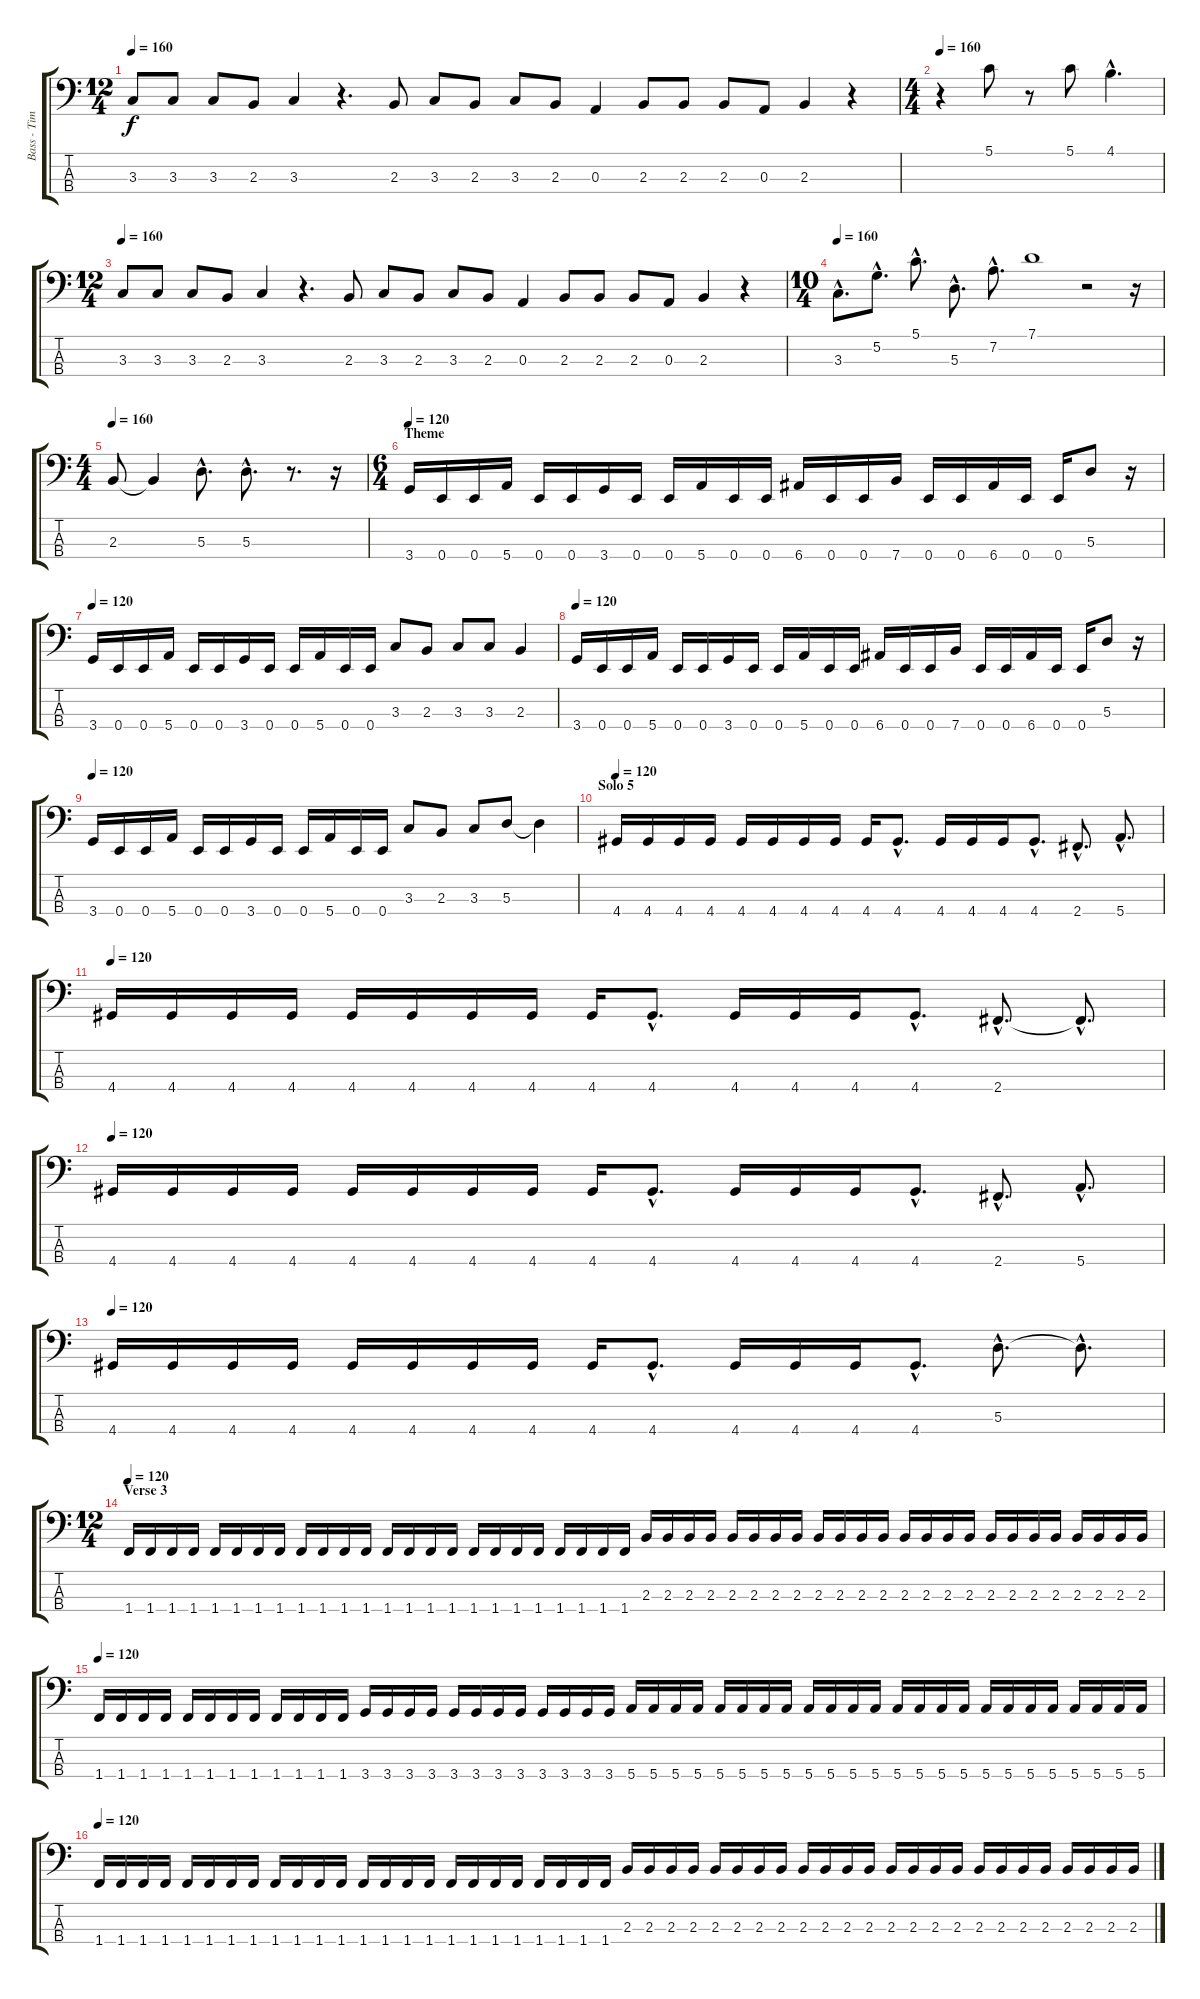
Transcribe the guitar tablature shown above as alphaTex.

\track ("Bass - Timi Hansen" "Bass - Tim") {instrument slapbass2}
\staff {score tabs}
\tuning (G2 D2 A1 E1) {hide}
\ts (12 4)
\tempo 160
\clef f4
\ks c
3.3.8{dy f} 3.3.8 3.3.8 2.3.8 3.3.4 r.4{d} 2.3.8 3.3.8 2.3.8 3.3.8 2.3.8 0.3.4 2.3.8 2.3.8 2.3.8 0.3.8 2.3.4 r.4 |
\ts (4 4)
\tempo 160
r.4 5.1.8 r.8 5.1.8 4.1{hac}.4{d} |
\ts (12 4)
\tempo 160
3.3.8 3.3.8 3.3.8 2.3.8 3.3.4 r.4{d} 2.3.8 3.3.8 2.3.8 3.3.8 2.3.8 0.3.4 2.3.8 2.3.8 2.3.8 0.3.8 2.3.4 r.4 |
\ts (10 4)
\tempo 160
3.3{hac}.8{d} 5.2{hac}.8{d} 5.1{hac}.8{d} 5.3{hac}.8{d} 7.2{hac}.8{d} 7.1.1 r.2 r.16 |
\ts (4 4)
\tempo 160
2.3.8 2.3{t}.4 5.3{hac}.8{d} 5.3{hac}.8{d} r.8{d} r.16 |
\ts (6 4)
\section ("" "Theme")
\tempo 120
3.4.16 0.4.16 0.4.16 5.4.16 0.4.16 0.4.16 3.4.16 0.4.16 0.4.16 5.4.16 0.4.16 0.4.16 6.4.16 0.4.16 0.4.16 7.4.16 0.4.16 0.4.16 6.4.16 0.4.16 0.4.16 5.3.8 r.16 |
\tempo 120
3.4.16 0.4.16 0.4.16 5.4.16 0.4.16 0.4.16 3.4.16 0.4.16 0.4.16 5.4.16 0.4.16 0.4.16 3.3.8 2.3.8 3.3.8 3.3.8 2.3.4 |
\tempo 120
3.4.16 0.4.16 0.4.16 5.4.16 0.4.16 0.4.16 3.4.16 0.4.16 0.4.16 5.4.16 0.4.16 0.4.16 6.4.16 0.4.16 0.4.16 7.4.16 0.4.16 0.4.16 6.4.16 0.4.16 0.4.16 5.3.8 r.16 |
\tempo 120
3.4.16 0.4.16 0.4.16 5.4.16 0.4.16 0.4.16 3.4.16 0.4.16 0.4.16 5.4.16 0.4.16 0.4.16 3.3.8 2.3.8 3.3.8 5.3.8 5.3{t}.4 |
\section ("" "Solo 5")
\tempo 120
4.4.16 4.4.16 4.4.16 4.4.16 4.4.16 4.4.16 4.4.16 4.4.16 4.4.16 4.4{hac}.8{d} 4.4.16 4.4.16 4.4.16 4.4{hac}.8{d} 2.4{hac}.8{d} 5.4{hac}.8{d} |
\tempo 120
4.4.16 4.4.16 4.4.16 4.4.16 4.4.16 4.4.16 4.4.16 4.4.16 4.4.16 4.4{hac}.8{d} 4.4.16 4.4.16 4.4.16 4.4{hac}.8{d} 2.4{hac}.8{d} 2.4{hac t}.8{d} |
\tempo 120
4.4.16 4.4.16 4.4.16 4.4.16 4.4.16 4.4.16 4.4.16 4.4.16 4.4.16 4.4{hac}.8{d} 4.4.16 4.4.16 4.4.16 4.4{hac}.8{d} 2.4{hac}.8{d} 5.4{hac}.8{d} |
\tempo 120
4.4.16 4.4.16 4.4.16 4.4.16 4.4.16 4.4.16 4.4.16 4.4.16 4.4.16 4.4{hac}.8{d} 4.4.16 4.4.16 4.4.16 4.4{hac}.8{d} 5.3{hac}.8{d} 5.3{hac t}.8{d} |
\ts (12 4)
\section ("" "Verse 3")
\tempo 120
1.4.16 1.4.16 1.4.16 1.4.16 1.4.16 1.4.16 1.4.16 1.4.16 1.4.16 1.4.16 1.4.16 1.4.16 1.4.16 1.4.16 1.4.16 1.4.16 1.4.16 1.4.16 1.4.16 1.4.16 1.4.16 1.4.16 1.4.16 1.4.16 2.3.16 2.3.16 2.3.16 2.3.16 2.3.16 2.3.16 2.3.16 2.3.16 2.3.16 2.3.16 2.3.16 2.3.16 2.3.16 2.3.16 2.3.16 2.3.16 2.3.16 2.3.16 2.3.16 2.3.16 2.3.16 2.3.16 2.3.16 2.3.16 |
\tempo 120
1.4.16 1.4.16 1.4.16 1.4.16 1.4.16 1.4.16 1.4.16 1.4.16 1.4.16 1.4.16 1.4.16 1.4.16 3.4.16 3.4.16 3.4.16 3.4.16 3.4.16 3.4.16 3.4.16 3.4.16 3.4.16 3.4.16 3.4.16 3.4.16 5.4.16 5.4.16 5.4.16 5.4.16 5.4.16 5.4.16 5.4.16 5.4.16 5.4.16 5.4.16 5.4.16 5.4.16 5.4.16 5.4.16 5.4.16 5.4.16 5.4.16 5.4.16 5.4.16 5.4.16 5.4.16 5.4.16 5.4.16 5.4.16 |
\tempo 120
1.4.16 1.4.16 1.4.16 1.4.16 1.4.16 1.4.16 1.4.16 1.4.16 1.4.16 1.4.16 1.4.16 1.4.16 1.4.16 1.4.16 1.4.16 1.4.16 1.4.16 1.4.16 1.4.16 1.4.16 1.4.16 1.4.16 1.4.16 1.4.16 2.3.16 2.3.16 2.3.16 2.3.16 2.3.16 2.3.16 2.3.16 2.3.16 2.3.16 2.3.16 2.3.16 2.3.16 2.3.16 2.3.16 2.3.16 2.3.16 2.3.16 2.3.16 2.3.16 2.3.16 2.3.16 2.3.16 2.3.16 2.3.16
